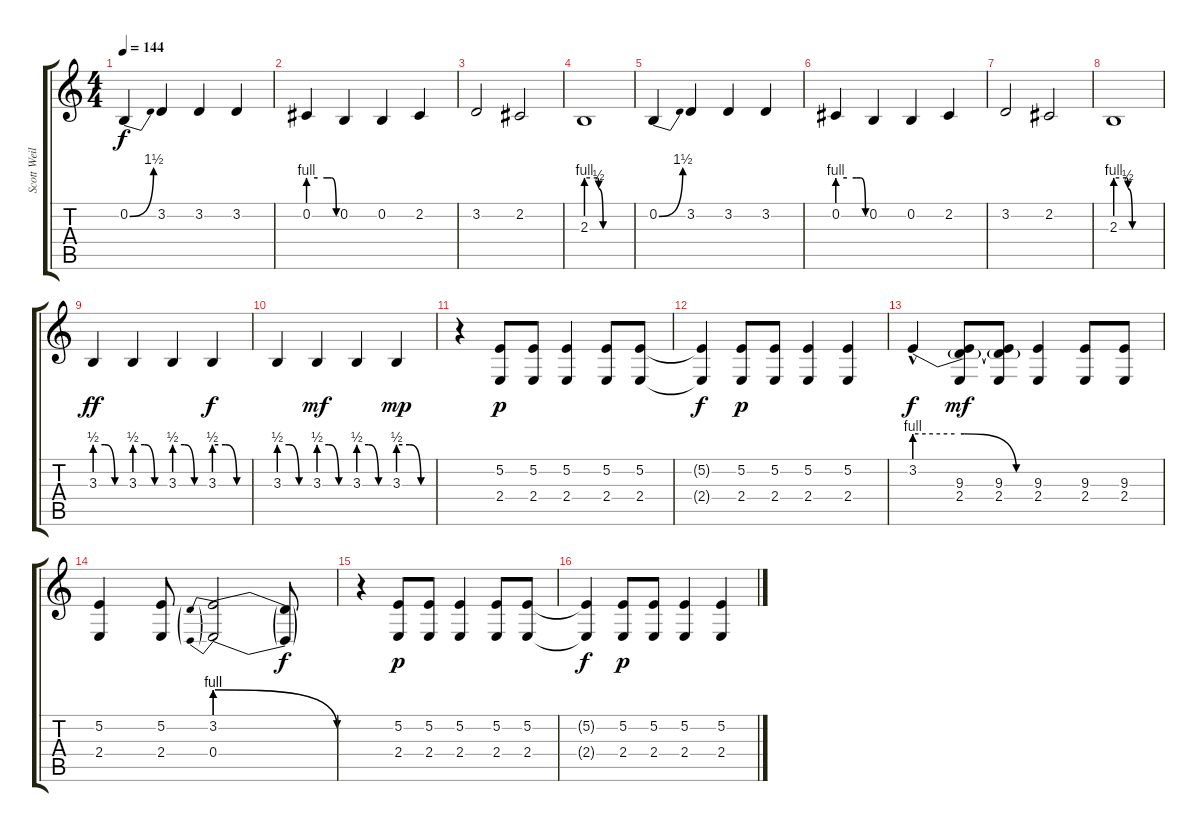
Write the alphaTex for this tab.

\track ("Scott Weiland" "Scott Weil") {instrument bassoon}
\staff {score tabs}
\tuning (E4 B3 G3 D3 A2 E2) {hide}
\ts (4 4)
\tempo 144
\clef g2
\ks c
0.2{be (bend 0 0 60 6)}.4{dy f} 3.2.4 3.2.4 3.2.4 |
0.2{be (custom 0 4 20 4 40 4 50 4 60 0)}.4 0.2.4 0.2.4 2.2.4 |
3.2.2 2.2.2 |
2.3{be (custom 0 4 15 4 17 2 23 0 25 0 60 0)}.1 |
0.2{be (bend 0 0 60 6)}.4 3.2.4 3.2.4 3.2.4 |
0.2{be (custom 0 4 20 4 40 4 50 4 60 0)}.4 0.2.4 0.2.4 2.2.4 |
3.2.2 2.2.2 |
2.3{be (custom 0 4 15 4 17 2 23 0 25 0 60 0)}.1 |
3.3{be (custom 0 2 20 2 40 0 60 0)}.4{dy ff} 3.3{be (custom 0 2 20 2 40 0 60 0)}.4 3.3{be (custom 0 2 20 2 40 0 60 0)}.4 3.3{be (custom 0 2 20 2 40 0 60 0)}.4{dy f} |
3.3{be (custom 0 2 20 2 40 0 60 0)}.4 3.3{be (custom 0 2 20 2 40 0 60 0)}.4{dy mf} 3.3{be (custom 0 2 20 2 40 0 60 0)}.4 3.3{be (custom 0 2 20 2 40 0 60 0)}.4{dy mp} |
r.4 (5.2 2.4).8{dy p} (5.2 2.4).8 (5.2 2.4).4 (5.2 2.4).8 (5.2 2.4).8 |
(5.2{t} 2.4{t}).4{dy f} (5.2 2.4).8{dy p} (5.2 2.4).8 (5.2 2.4).4 (5.2 2.4).4 |
3.2{be (custom 0 4 20 4 25 4 51 0 60 0) hac}.4{dy f} (3.2{t} 9.3 2.4).8{dy mf} (3.2{t} 9.3 2.4).8 (9.3 2.4).4 (9.3 2.4).8 (9.3 2.4).8 |
(5.2 2.4).4 (5.2 2.4).8 (3.2{be (prebendrelease 0 4 60 0)} 0.4{be (prebendrelease 0 4 60 0)}).2 (3.2{t} 0.4{t}).8{dy f} |
r.4 (5.2 2.4).8{dy p} (5.2 2.4).8 (5.2 2.4).4 (5.2 2.4).8 (5.2 2.4).8 |
(5.2{t} 2.4{t}).4{dy f} (5.2 2.4).8{dy p} (5.2 2.4).8 (5.2 2.4).4 (5.2 2.4).4
